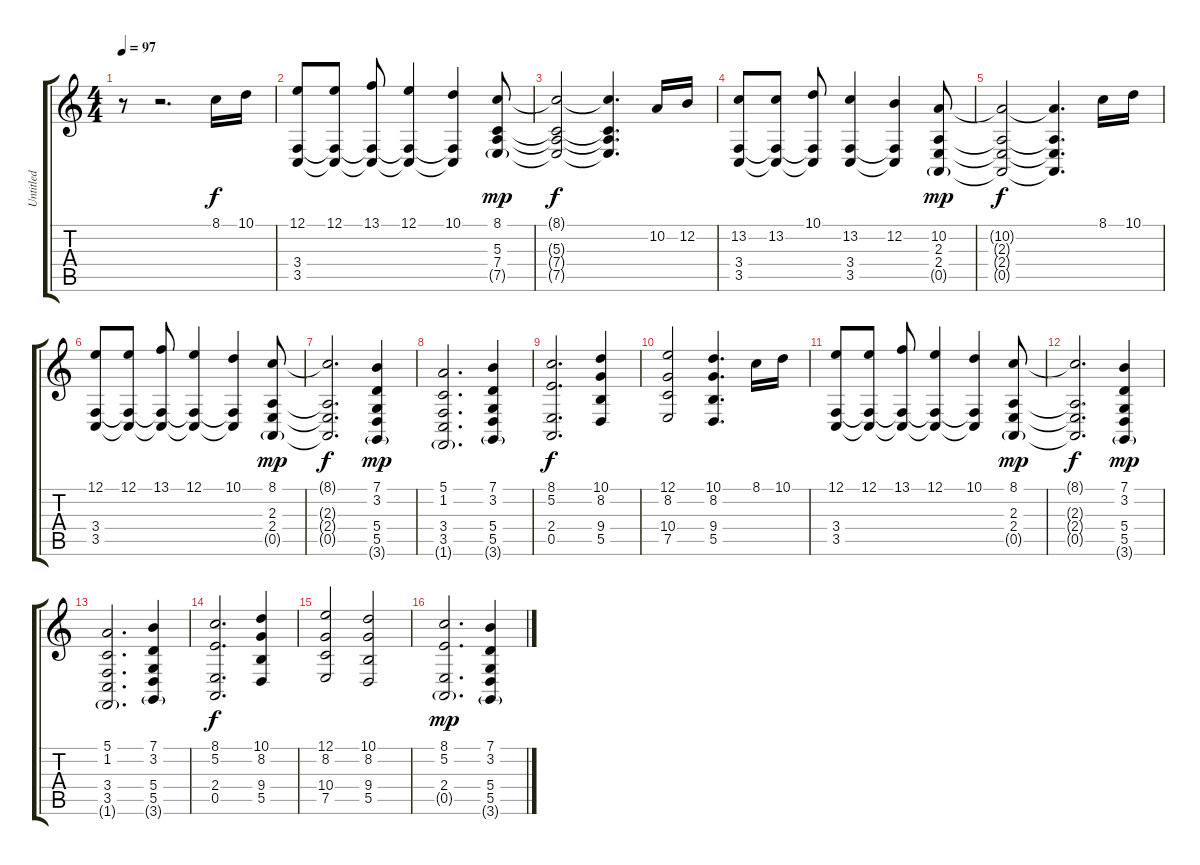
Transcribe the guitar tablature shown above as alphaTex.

\track ("Untitled" "Untitled") {instrument acousticgrandpiano}
\staff {score tabs}
\tuning (E4 B3 G3 D3 A2 E2) {hide}
\ts (4 4)
\tempo 97
\clef g2
\ks c
r.8{dy f instrument acousticgrandpiano} r.2{d} 8.1.16 10.1.16 |
(12.1 3.4 3.5).8 (12.1 3.4{t} 3.5{t}).8 (13.1 3.4{t} 3.5{t}).8 (12.1 3.4{t} 3.5{t}).4 (10.1 3.4{t} 3.5{t}).4 (8.1 5.3 7.4 7.5{g}).8{dy mp} |
(8.1{t} 5.3{t} 7.4{t} 7.5{t}).2{dy f} (8.1{t} 5.3{t} 7.4{t} 7.5{t}).4{d} 10.2.16 12.2.16 |
(13.2 3.4 3.5).8 (13.2 3.4{t} 3.5{t}).8 (10.1 3.4{t} 3.5{t}).8 (13.2 3.4 3.5).4 (12.2 3.4{t} 3.5{t}).4 (10.2 2.3 2.4 0.5{g}).8{dy mp} |
(10.2{t} 2.3{t} 2.4{t} 0.5{t}).2{dy f} (10.2{t} 2.3{t} 2.4{t} 0.5{t}).4{d} 8.1.16 10.1.16 |
(12.1 3.4 3.5).8 (12.1 3.4{t} 3.5{t}).8 (13.1 3.4{t} 3.5{t}).8 (12.1 3.4{t} 3.5{t}).4 (10.1 3.4{t} 3.5{t}).4 (8.1 2.3 2.4 0.5{g}).8{dy mp} |
(8.1{t} 2.3{t} 2.4{t} 0.5{t}).2{d dy f} (7.1 3.2 5.4 5.5 3.6{g}).4{dy mp} |
(5.1 1.2 3.4 3.5 1.6{g}).2{d} (7.1 3.2 5.4 5.5 3.6{g}).4 |
(8.1 5.2 2.4 0.5).2{d dy f} (10.1 8.2 9.4 5.5).4 |
(12.1 8.2 10.4 7.5).2 (10.1 8.2 9.4 5.5).4{d} 8.1.16 10.1.16 |
(12.1 3.4 3.5).8 (12.1 3.4{t} 3.5{t}).8 (13.1 3.4{t} 3.5{t}).8 (12.1 3.4{t} 3.5{t}).4 (10.1 3.4{t} 3.5{t}).4 (8.1 2.3 2.4 0.5{g}).8{dy mp} |
(8.1{t} 2.3{t} 2.4{t} 0.5{t}).2{d dy f} (7.1 3.2 5.4 5.5 3.6{g}).4{dy mp} |
(5.1 1.2 3.4 3.5 1.6{g}).2{d} (7.1 3.2 5.4 5.5 3.6{g}).4 |
(8.1 5.2 2.4 0.5).2{d dy f} (10.1 8.2 9.4 5.5).4 |
(12.1 8.2 10.4 7.5).2 (10.1 8.2 9.4 5.5).2 |
(8.1 5.2 2.4 0.5{g}).2{d dy mp} (7.1 3.2 5.4 5.5 3.6{g}).4
